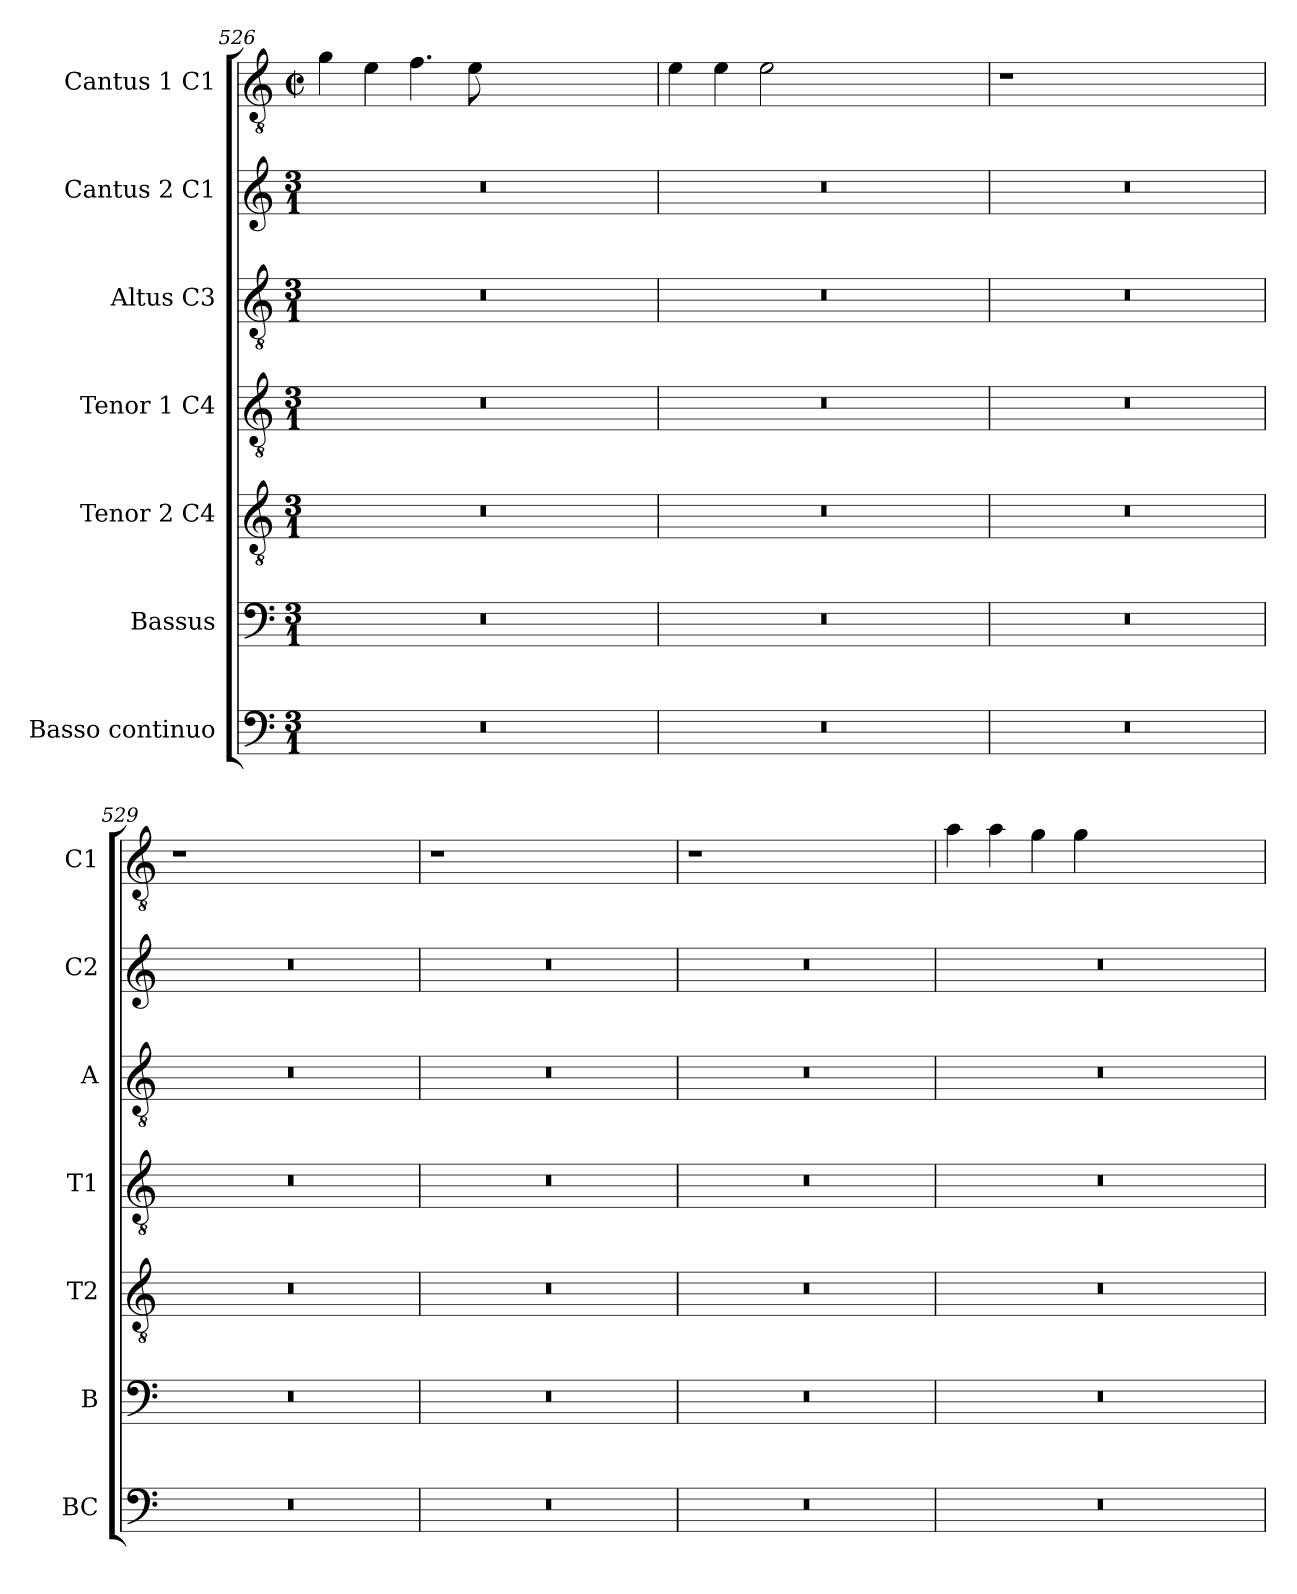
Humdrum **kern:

**kern	**kern	**kern	**kern	**kern	**kern	**kern
*part7	*part6	*part5	*part4	*part3	*part2	*part1
*staff7	*staff6	*staff5	*staff4	*staff3	*staff2	*staff1
*I"Basso continuo	*I"Bassus	*I"Tenor 2 C4	*I"Tenor 1 C4	*I"Altus C3	*I"Cantus 2 C1	*I"Cantus 1 C1
*I'BC	*I'B	*I'T2	*I'T1	*I'A	*I'C2	*I'C1
!!LO:LB:g=z
*clefF4	*clefF4	*clefGv2	*clefGv2	*clefGv2	*clefG2	*clefGv2
*ITrd7c12	*	*	*	*	*	*
*k[]	*k[]	*k[]	*k[]	*k[]	*k[]	*k[]
*C:	*C:	*C:	*C:	*C:	*C:	*C:
*M3/1	*M3/1	*M3/1	*M3/1	*M3/1	*M3/1	*M2/2
*	*	*	*	*	*	*met(c|)
=526	=526	=526	=526	=526	=526	=526
0.r	0.r	0.r	0.r	0.r	0.r	4g\
.	.	.	.	.	.	4e\
.	.	.	.	.	.	4.f\
.	.	.	.	.	.	8e\
.	.	.	.	.	.	0ryy
=527	=527	=527	=527	=527	=527	=527
0.r	0.r	0.r	0.r	0.r	0.r	4e\
.	.	.	.	.	.	4e\
.	.	.	.	.	.	2e\
.	.	.	.	.	.	0ryy
=528	=528	=528	=528	=528	=528	=528
0.r	0.r	0.r	0.r	0.r	0.r	1r
.	.	.	.	.	.	0ryy
=529	=529	=529	=529	=529	=529	=529
0.r	0.r	0.r	0.r	0.r	0.r	1r
.	.	.	.	.	.	0ryy
=530	=530	=530	=530	=530	=530	=530
0.r	0.r	0.r	0.r	0.r	0.r	1r
.	.	.	.	.	.	0ryy
=531	=531	=531	=531	=531	=531	=531
0.r	0.r	0.r	0.r	0.r	0.r	1r
.	.	.	.	.	.	0ryy
=532	=532	=532	=532	=532	=532	=532
0.r	0.r	0.r	0.r	0.r	0.r	4a\
.	.	.	.	.	.	4a\
.	.	.	.	.	.	4g\
.	.	.	.	.	.	4g\
.	.	.	.	.	.	0ryy
=	=	=	=	=	=	=
*-	*-	*-	*-	*-	*-	*-
